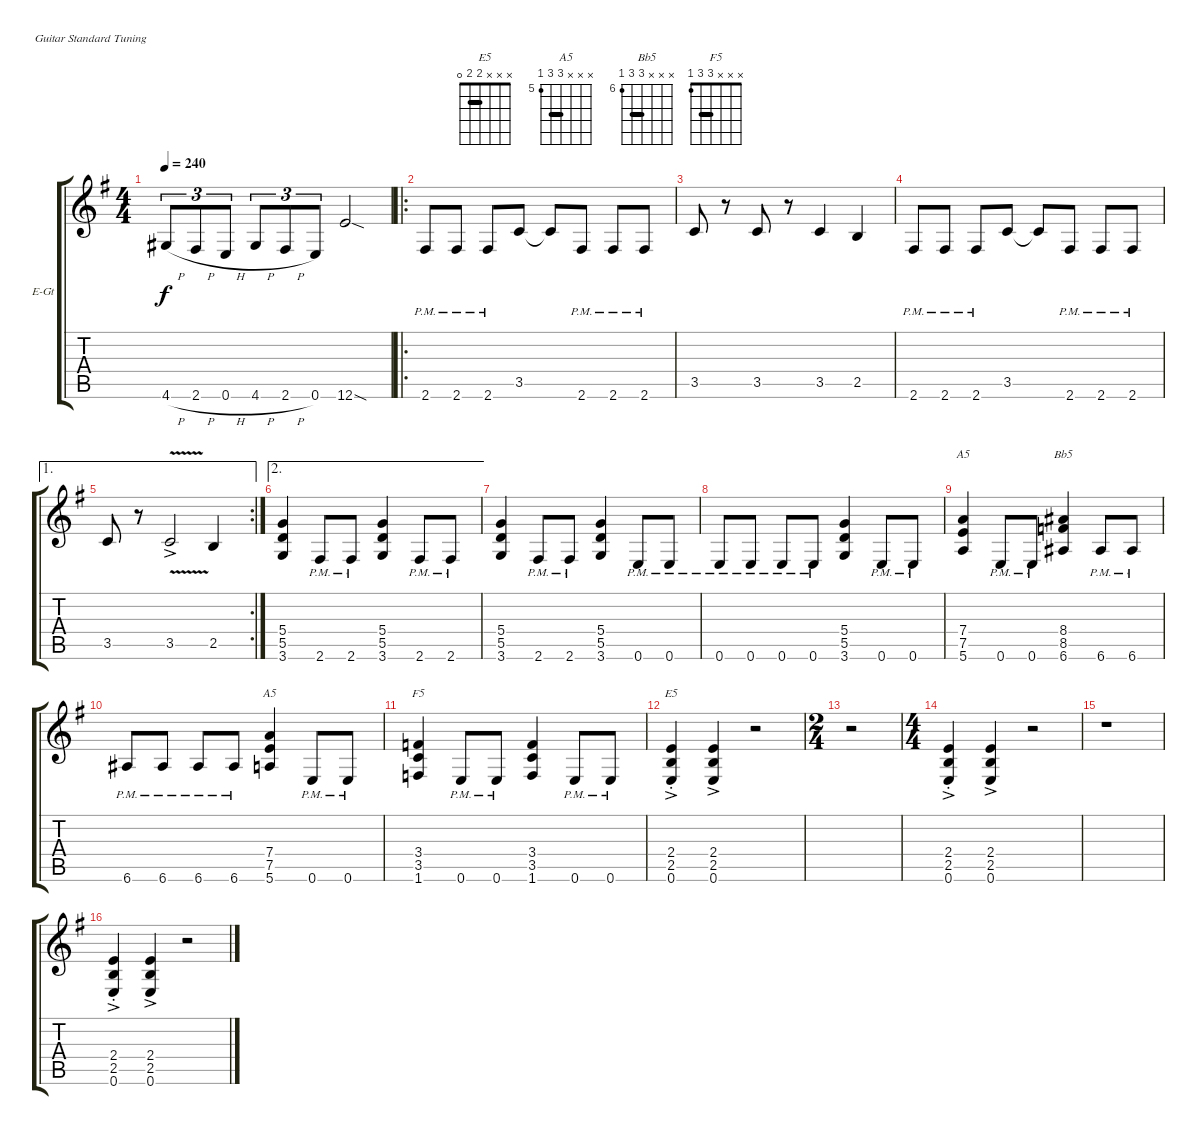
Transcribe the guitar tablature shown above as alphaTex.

\defaultSystemsLayout 4
\bracketExtendMode groupsimilarinstruments
\firstSystemTrackNameOrientation horizontal
\otherSystemsTrackNameOrientation horizontal
\track ("Guitar 2" "E-Gt") {instrument distortionguitar}
\staff {score tabs}
\tuning (E4 B3 G3 D3 A2 E2)
\chord ("E5" x x x 2 2 0) {barre 2}
\chord ("A5" x x x 7 7 5) {firstfret 5 barre 7}
\chord ("Bb5" x x x 8 8 6) {firstfret 6 barre 8}
\chord ("F5" x x x 3 3 1) {barre 3}
\ts (4 4)
\tempo 240
\clef g2
\ks g
4.6{h}.8{tu (3 2) dy f} 2.6{h}.8{tu (3 2)} 0.6{h}.8{tu (3 2)} 4.6{h}.8{tu (3 2)} 2.6{h}.8{tu (3 2)} 0.6.8{tu (3 2)} 12.6{sod}.2 |
\ro
2.6{pm}.8 2.6{pm}.8 2.6{pm}.8 3.5.8 3.5{t}.8 2.6{pm}.8 2.6{pm}.8 2.6{pm}.8 |
3.5.8 r.8 3.5.8 r.8 3.5.4 2.5.4 |
2.6{pm}.8 2.6{pm}.8 2.6{pm}.8 3.5.8 3.5{t}.8 2.6{pm}.8 2.6{pm}.8 2.6{pm}.8 |
\ae 1
\rc 2
3.5.8 r.8 3.5{v ac}.2 2.5.4 |
\ae 2
(3.6 5.5 5.4).4 2.6{pm}.8 2.6{pm}.8 (3.6 5.5 5.4).4 2.6{pm}.8 2.6{pm}.8 |
(3.6 5.5 5.4).4 2.6{pm}.8 2.6{pm}.8 (3.6 5.5 5.4).4 0.6{pm}.8 0.6{pm}.8 |
0.6{pm}.8 0.6{pm}.8 0.6{pm}.8 0.6{pm}.8 (3.6 5.5 5.4).4 0.6{pm}.8 0.6{pm}.8 |
(5.6 7.5 7.4).4{ch "A5"} 0.6{pm}.8 0.6{pm}.8 (6.6 8.5 8.4).4{ch "Bb5"} 6.6{pm}.8 6.6{pm}.8 |
6.6{pm}.8 6.6{pm}.8 6.6{pm}.8 6.6{pm}.8 (5.6 7.5 7.4).4{ch "A5"} 0.6{pm}.8 0.6{pm}.8 |
(1.6 3.5 3.4).4{ch "F5"} 0.6{pm}.8 0.6{pm}.8 (1.6 3.5 3.4).4 0.6{pm}.8 0.6{pm}.8 |
(0.6{ac st} 2.5{ac st} 2.4{ac st}).4{ch "E5"} (0.6{ac} 2.5{ac} 2.4{ac}).4 r.2 |
\ts (2 4)
r.2 |
\ts (4 4)
(0.6{ac st} 2.5{ac st} 2.4{ac st}).4 (0.6{ac} 2.5{ac} 2.4{ac}).4 r.2 |
r.1 |
(0.6{ac st} 2.5{ac st} 2.4{ac st}).4 (0.6{ac} 2.5{ac} 2.4{ac}).4 r.2
